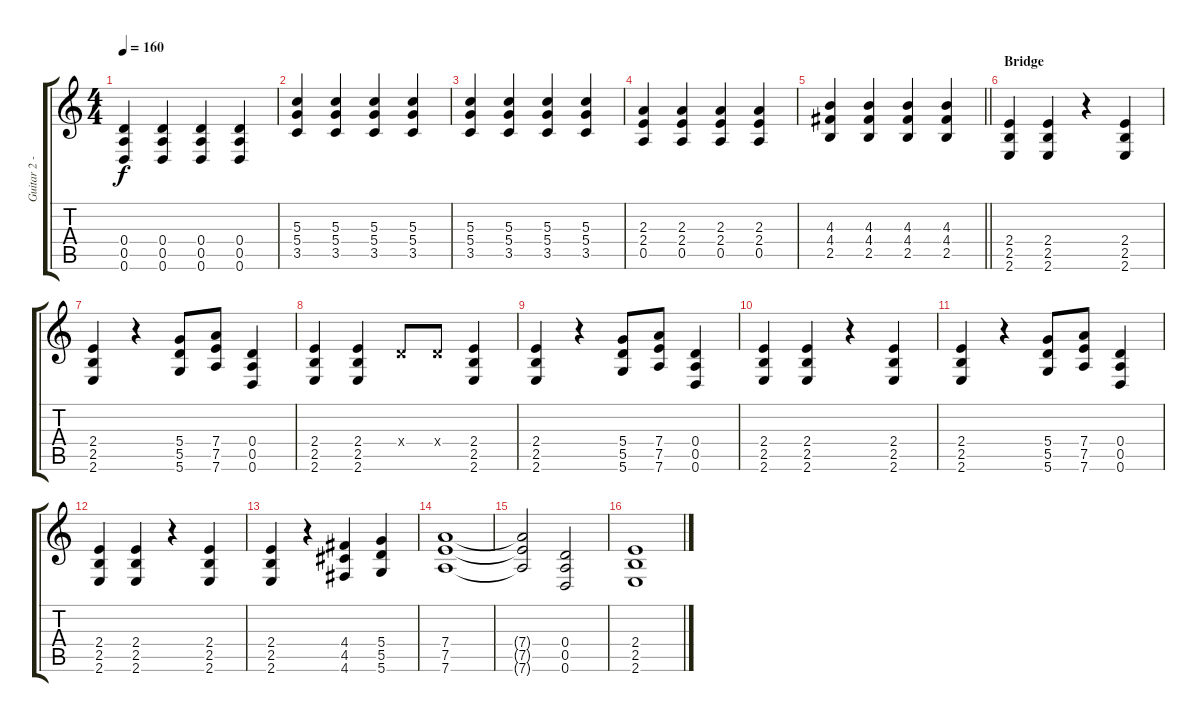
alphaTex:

\track ("Guitar 2 - Korey Cooper" "Guitar 2 -") {instrument distortionguitar}
\staff {score tabs}
\tuning (E4 B3 G3 D3 A2 D2) {hide}
\ts (4 4)
\tempo 160
\clef g2
\ks c
(0.4 0.5 0.6).4{dy f} (0.4 0.5 0.6).4 (0.4 0.5 0.6).4 (0.4 0.5 0.6).4 |
(5.3 5.4 3.5).4 (5.3 5.4 3.5).4 (5.3 5.4 3.5).4 (5.3 5.4 3.5).4 |
(5.3 5.4 3.5).4 (5.3 5.4 3.5).4 (5.3 5.4 3.5).4 (5.3 5.4 3.5).4 |
(2.3 2.4 0.5).4 (2.3 2.4 0.5).4 (2.3 2.4 0.5).4 (2.3 2.4 0.5).4 |
\barLineRight lightlight
(4.3 4.4 2.5).4 (4.3 4.4 2.5).4 (4.3 4.4 2.5).4 (4.3 4.4 2.5).4 |
\section ("" "Bridge")
(2.4 2.5 2.6).4 (2.4 2.5 2.6).4 r.4 (2.4 2.5 2.6).4 |
(2.4 2.5 2.6).4 r.4 (5.4 5.5 5.6).8 (7.4 7.5 7.6).8 (0.4 0.5 0.6).4 |
(2.4 2.5 2.6).4 (2.4 2.5 2.6).4 0.4{x}.8 0.4{x}.8 (2.4 2.5 2.6).4 |
(2.4 2.5 2.6).4 r.4 (5.4 5.5 5.6).8 (7.4 7.5 7.6).8 (0.4 0.5 0.6).4 |
(2.4 2.5 2.6).4 (2.4 2.5 2.6).4 r.4 (2.4 2.5 2.6).4 |
(2.4 2.5 2.6).4 r.4 (5.4 5.5 5.6).8 (7.4 7.5 7.6).8 (0.4 0.5 0.6).4 |
(2.4 2.5 2.6).4 (2.4 2.5 2.6).4 r.4 (2.4 2.5 2.6).4 |
(2.4 2.5 2.6).4 r.4 (4.4 4.5 4.6).4 (5.4 5.5 5.6).4 |
(7.4 7.5 7.6).1 |
(7.4{t} 7.5{t} 7.6{t}).2 (0.4 0.5 0.6).2 |
(2.4 2.5 2.6).1
